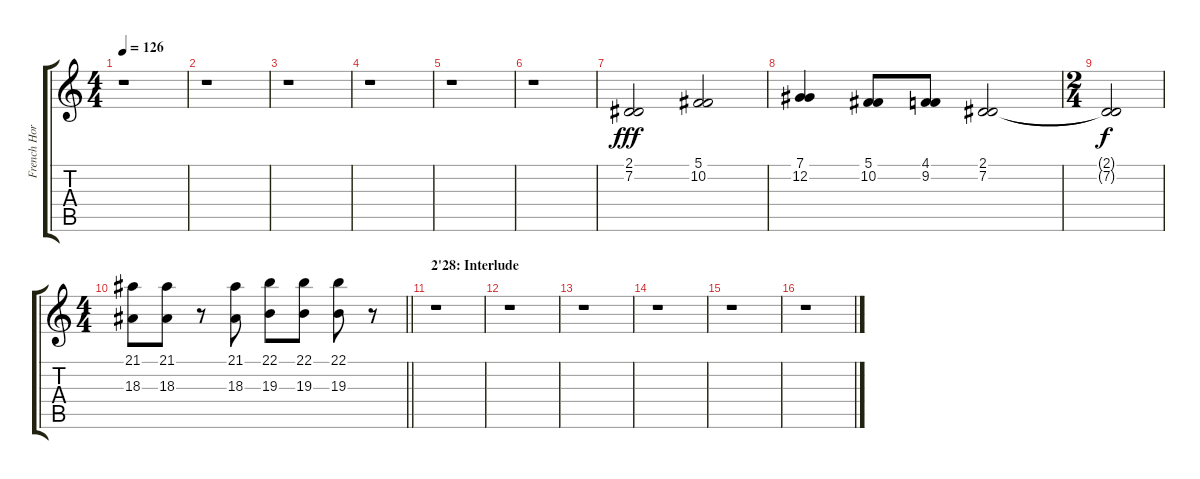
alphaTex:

\track ("French Horn" "French Hor") {instrument frenchhorn}
\staff {score tabs}
\tuning (Db4 Ab3 E3 B2 Gb2 Db2) {hide}
\ts (4 4)
\tempo 126
\clef g2
\ks c
r.1{dy f} |
r.1 |
r.1 |
r.1 |
r.1 |
r.1 |
(2.1 7.2).2{dy fff} (5.1 10.2).2 |
(7.1 12.2).4 (5.1 10.2).8 (4.1 9.2).8 (2.1 7.2).2 |
\ts (2 4)
(2.1{t} 7.2{t}).2{dy f} |
\ts (4 4)
\barLineRight lightlight
(21.1 18.3).8{beam merge} (21.1 18.3).8 r.8 (21.1 18.3).8 (22.1 19.3).8 (22.1 19.3).8 (22.1 19.3).8 r.8 |
\section ("" "2'28: Interlude")
r.1 |
r.1 |
r.1 |
r.1 |
r.1 |
r.1
